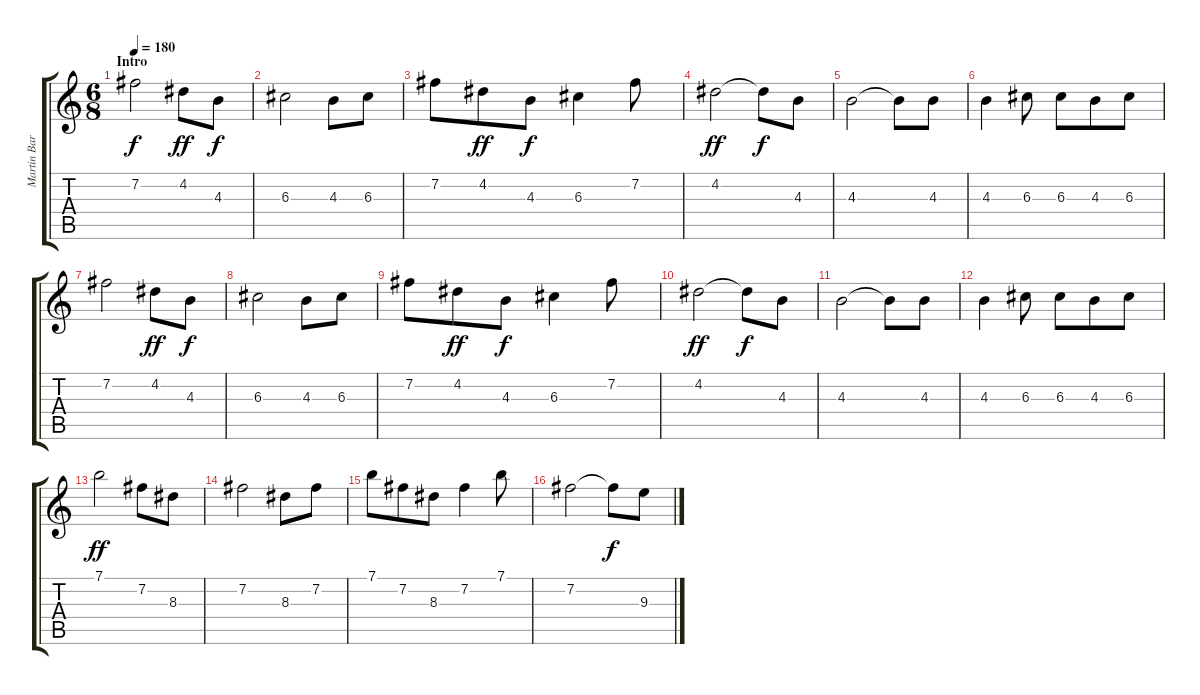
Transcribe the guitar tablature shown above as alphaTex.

\track ("Martin Barre - guitar" "Martin Bar") {instrument overdrivenguitar}
\staff {score tabs}
\tuning (E4 B3 G3 D3 A2 E2) {hide}
\ts (6 8)
\section ("" "Intro")
\tempo 180
\clef g2
\ks c
7.2.2{dy f instrument overdrivenguitar} 4.2.8{dy ff} 4.3.8{dy f} |
6.3.2 4.3.8 6.3.8 |
7.2.8 4.2.8{dy ff} 4.3.8{dy f} 6.3.4 7.2.8 |
4.2.2{dy ff} 4.2{t}.8{dy f} 4.3.8 |
4.3.2 4.3{t}.8 4.3.8 |
4.3.4 6.3.8 6.3.8 4.3.8 6.3.8 |
7.2.2 4.2.8{dy ff} 4.3.8{dy f} |
6.3.2 4.3.8 6.3.8 |
7.2.8 4.2.8{dy ff} 4.3.8{dy f} 6.3.4 7.2.8 |
4.2.2{dy ff} 4.2{t}.8{dy f} 4.3.8 |
4.3.2 4.3{t}.8 4.3.8 |
4.3.4 6.3.8 6.3.8 4.3.8 6.3.8 |
7.1.2{dy ff} 7.2.8 8.3.8 |
7.2.2 8.3.8 7.2.8 |
7.1.8 7.2.8 8.3.8 7.2.4 7.1.8 |
7.2.2 7.2{t}.8{dy f} 9.3.8
